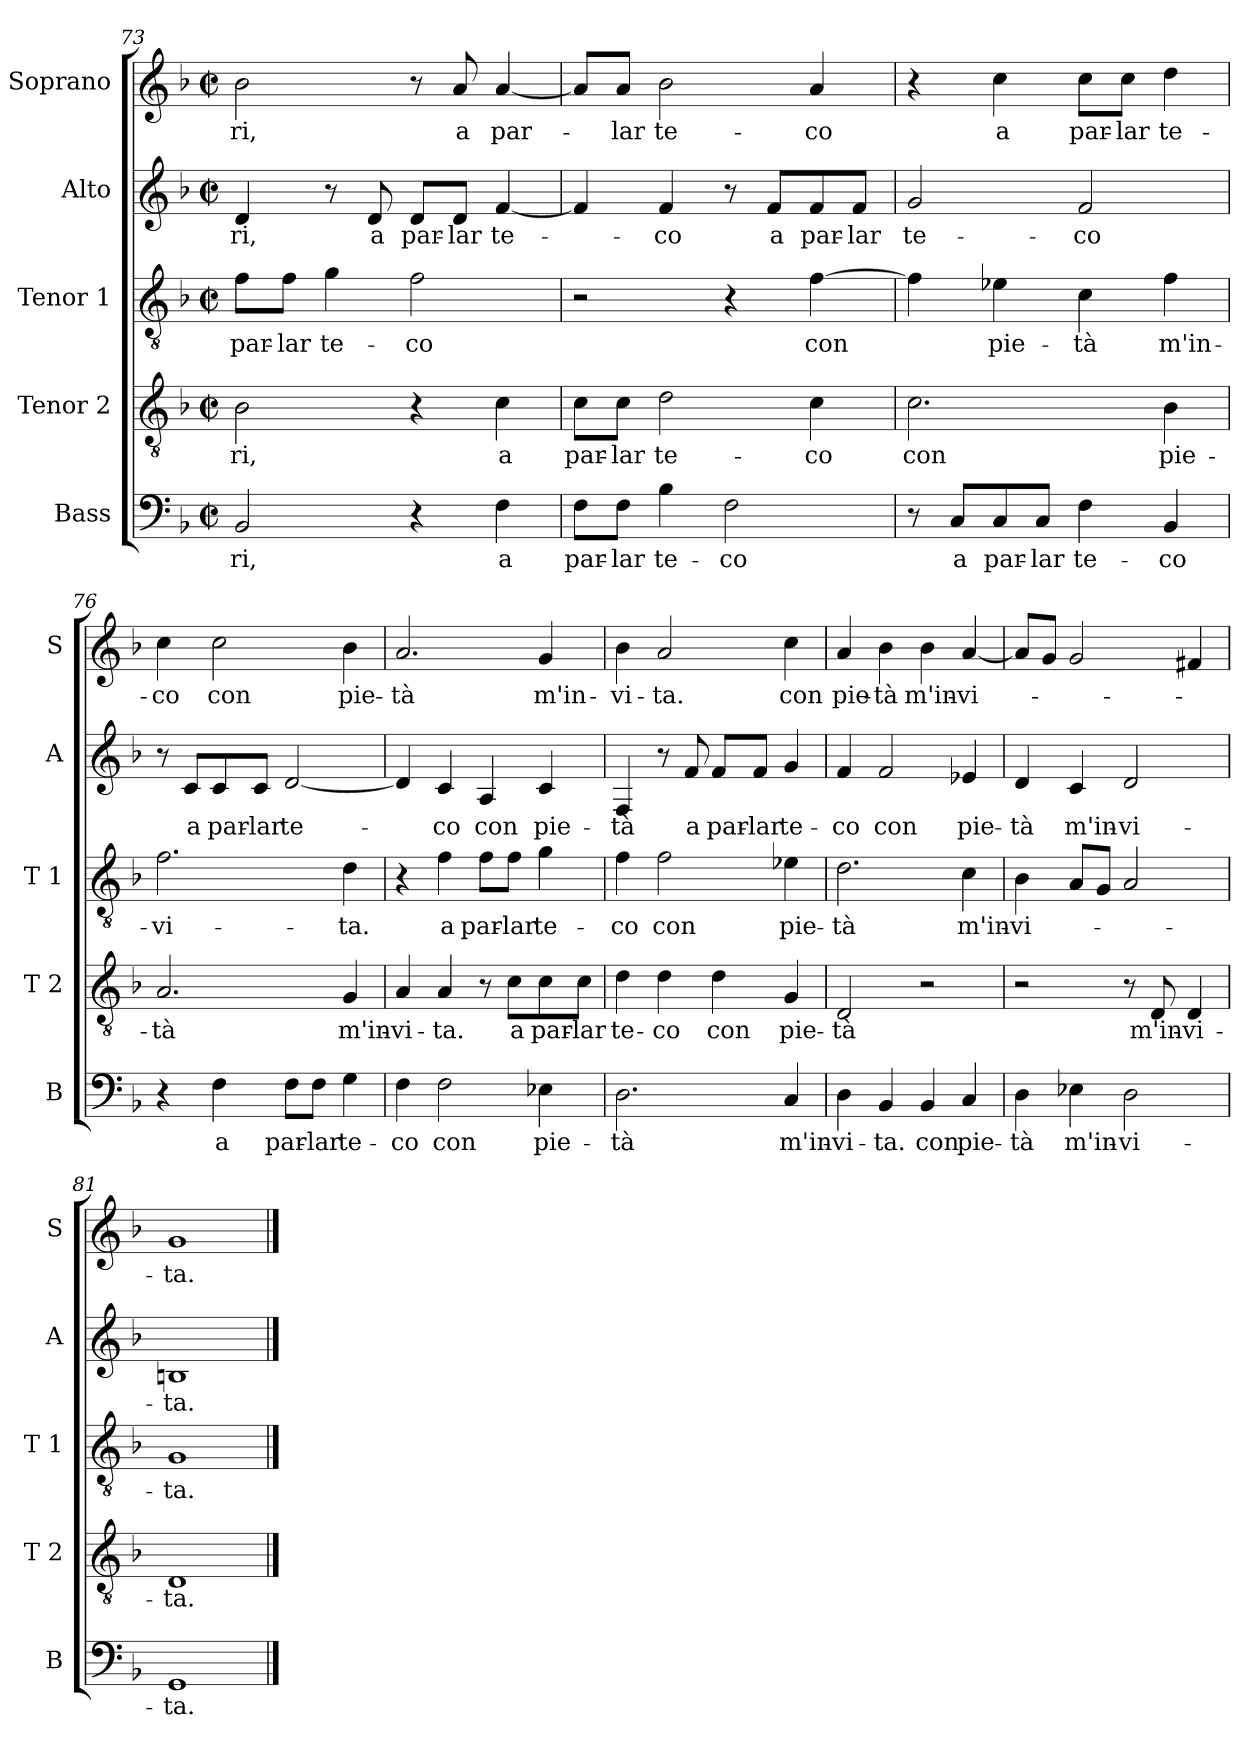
**kern	**text	**kern	**text	**kern	**text	**kern	**text	**kern	**text
*part5	*part5	*part4	*part4	*part3	*part3	*part2	*part2	*part1	*part1
*staff5	*staff5	*staff4	*staff4	*staff3	*staff3	*staff2	*staff2	*staff1	*staff1
*I"Bass	*	*I"Tenor 2	*	*I"Tenor 1	*	*I"Alto	*	*I"Soprano	*
*I'B	*	*I'T 2	*	*I'T 1	*	*I'A	*	*I'S	*
*clefF4	*	*clefGv2	*	*clefGv2	*	*clefG2	*	*clefG2	*
*k[b-]	*	*k[b-]	*	*k[b-]	*	*k[b-]	*	*k[b-]	*
*F:	*	*F:	*	*F:	*	*F:	*	*F:	*
*M2/2	*	*M2/2	*	*M2/2	*	*M2/2	*	*M2/2	*
*met(c|)	*	*met(c|)	*	*met(c|)	*	*met(c|)	*	*met(c|)	*
=73	=73	=73	=73	=73	=73	=73	=73	=73	=73
2BB-/	-ri,	2B-\	-ri,	8f\L	par-	4d/	-ri,	2b-\	-ri,
.	.	.	.	8f\J	-lar	.	.	.	.
.	.	.	.	4g\	te-	8r	.	.	.
.	.	.	.	.	.	8d/	a	.	.
4r	.	4r	.	2f\	-co	8d/L	par-	8r	.
.	.	.	.	.	.	8d/J	-lar	8a/	a
4F\	a	4c\	a	.	.	[4f/	te-	[4a/	par-
!!LO:PB:g=z
=74	=74	=74	=74	=74	=74	=74	=74	=74	=74
8F\L	par-	8c\L	par-	2r	.	4f/]	.	8a/L]	.
8F\J	-lar	8c\J	-lar	.	.	.	.	8a/J	-lar
4B-\	te-	2d\	te-	.	.	4f/	-co	2b-\	te-
2F\	-co	.	.	4r	.	8r	.	.	.
.	.	.	.	.	.	8f/L	a	.	.
.	.	4c\	-co	[4f\	con	8f/	par-	4a/	-co
.	.	.	.	.	.	8f/J	-lar	.	.
=75	=75	=75	=75	=75	=75	=75	=75	=75	=75
8r	.	2.c\	con	4f\]	.	2g/	te-	4r	.
8C/L	a	.	.	.	.	.	.	.	.
8C/	par-	.	.	4e-X\	pie-	.	.	4cc\	a
8C/J	-lar	.	.	.	.	.	.	.	.
4F\	te-	.	.	4c\	-tà	2f/	-co	8cc\L	par-
.	.	.	.	.	.	.	.	8cc\J	-lar
4BB-/	-co	4B-\	pie-	4f\	m'in-	.	.	4dd\	te-
=76	=76	=76	=76	=76	=76	=76	=76	=76	=76
4r	.	2.A/	-tà	2.f\	-vi-	8r	.	4cc\	-co
.	.	.	.	.	.	8c/L	a	.	.
4F\	a	.	.	.	.	8c/	par-	2cc\	con
.	.	.	.	.	.	8c/J	-lar	.	.
8F\L	par-	.	.	.	.	[2d/	te-	.	.
8F\J	-lar	.	.	.	.	.	.	.	.
4G\	te-	4G/	m'in-	4d\	-ta.	.	.	4b-\	pie-
=77	=77	=77	=77	=77	=77	=77	=77	=77	=77
4F\	-co	4A/	-vi-	4r	.	4d/]	.	2.a/	-tà
2F\	con	4A/	-ta.	4f\	a	4c/	-co	.	.
.	.	8r	.	8f\L	par-	4A/	con	.	.
.	.	8c\L	a	8f\J	-lar	.	.	.	.
4E-X\	pie-	8c\	par-	4g\	te-	4c/	pie-	4g/	m'in-
.	.	8c\J	-lar	.	.	.	.	.	.
!!LO:LB:g=z
=78	=78	=78	=78	=78	=78	=78	=78	=78	=78
2.D\	-tà	4d\	te-	4f\	-co	4F/	-tà	4b-\	-vi-
.	.	4d\	-co	2f\	con	8r	.	2a/	-ta.
.	.	.	.	.	.	8f/	a	.	.
.	.	4d\	con	.	.	8f/L	par-	.	.
.	.	.	.	.	.	8f/J	-lar	.	.
4C/	m'in-	4G/	pie-	4e-X\	pie-	4g/	te-	4cc\	con
=79	=79	=79	=79	=79	=79	=79	=79	=79	=79
4D\	-vi-	2D/	-tà	2.d\	-tà	4f/	-co	4a/	pie-
4BB-/	-ta.	.	.	.	.	2f/	con	4b-\	-tà
4BB-/	con	2r	.	.	.	.	.	4b-\	m'in-
4C/	pie-	.	.	4c\	m'in-	4e-X/	pie-	[4a/	-vi-
=80	=80	=80	=80	=80	=80	=80	=80	=80	=80
4D\	-tà	2r	.	4B-\	-vi-	4d/	-tà	8a/L]	.
.	.	.	.	.	.	.	.	8g/J	.
4E-X\	m'in-	.	.	8A/L	.	4c/	m'in-	2g/	.
.	.	.	.	8G/J	.	.	.	.	.
2D\	-vi-	8r	.	2A/	.	2d/	-vi-	.	.
.	.	8D/	m'in-	.	.	.	.	.	.
.	.	4D/	-vi-	.	.	.	.	4f#X/	.
=81	=81	=81	=81	=81	=81	=81	=81	=81	=81
1GG	-ta.	1D	-ta.	1G	-ta.	1Bn	-ta.	1g	-ta.
==	==	==	==	==	==	==	==	==	==
*-	*-	*-	*-	*-	*-	*-	*-	*-	*-
